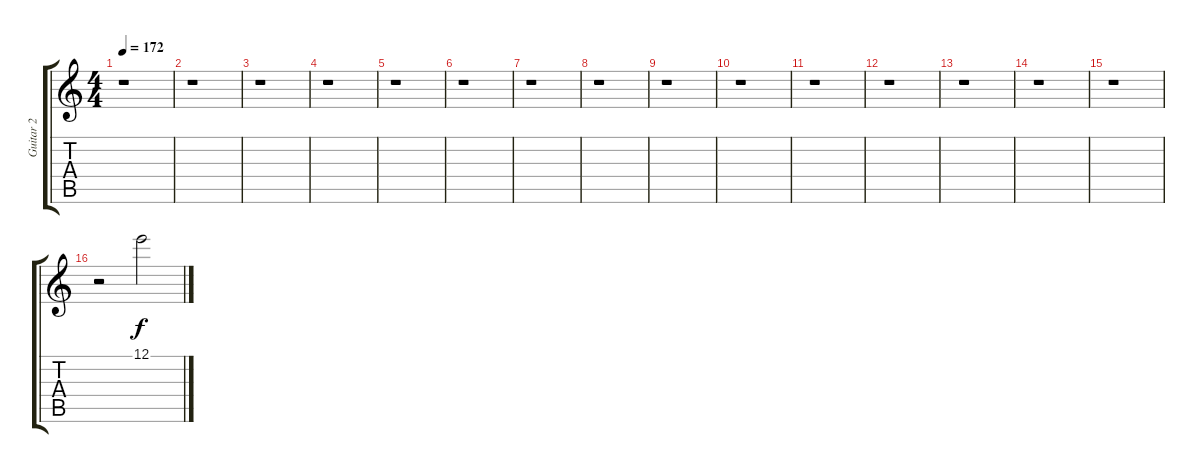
\track ("Guitar 2" "Guitar 2") {instrument overdrivenguitar}
\staff {score tabs}
\tuning (E4 B3 G3 D3 A2 E2) {hide}
\ts (4 4)
\tempo 172
\clef g2
\ks c
r.1{dy f} |
r.1 |
r.1 |
r.1 |
r.1 |
r.1 |
r.1 |
r.1 |
r.1 |
r.1 |
r.1 |
r.1 |
r.1 |
r.1 |
r.1 |
r.2 12.1.2
